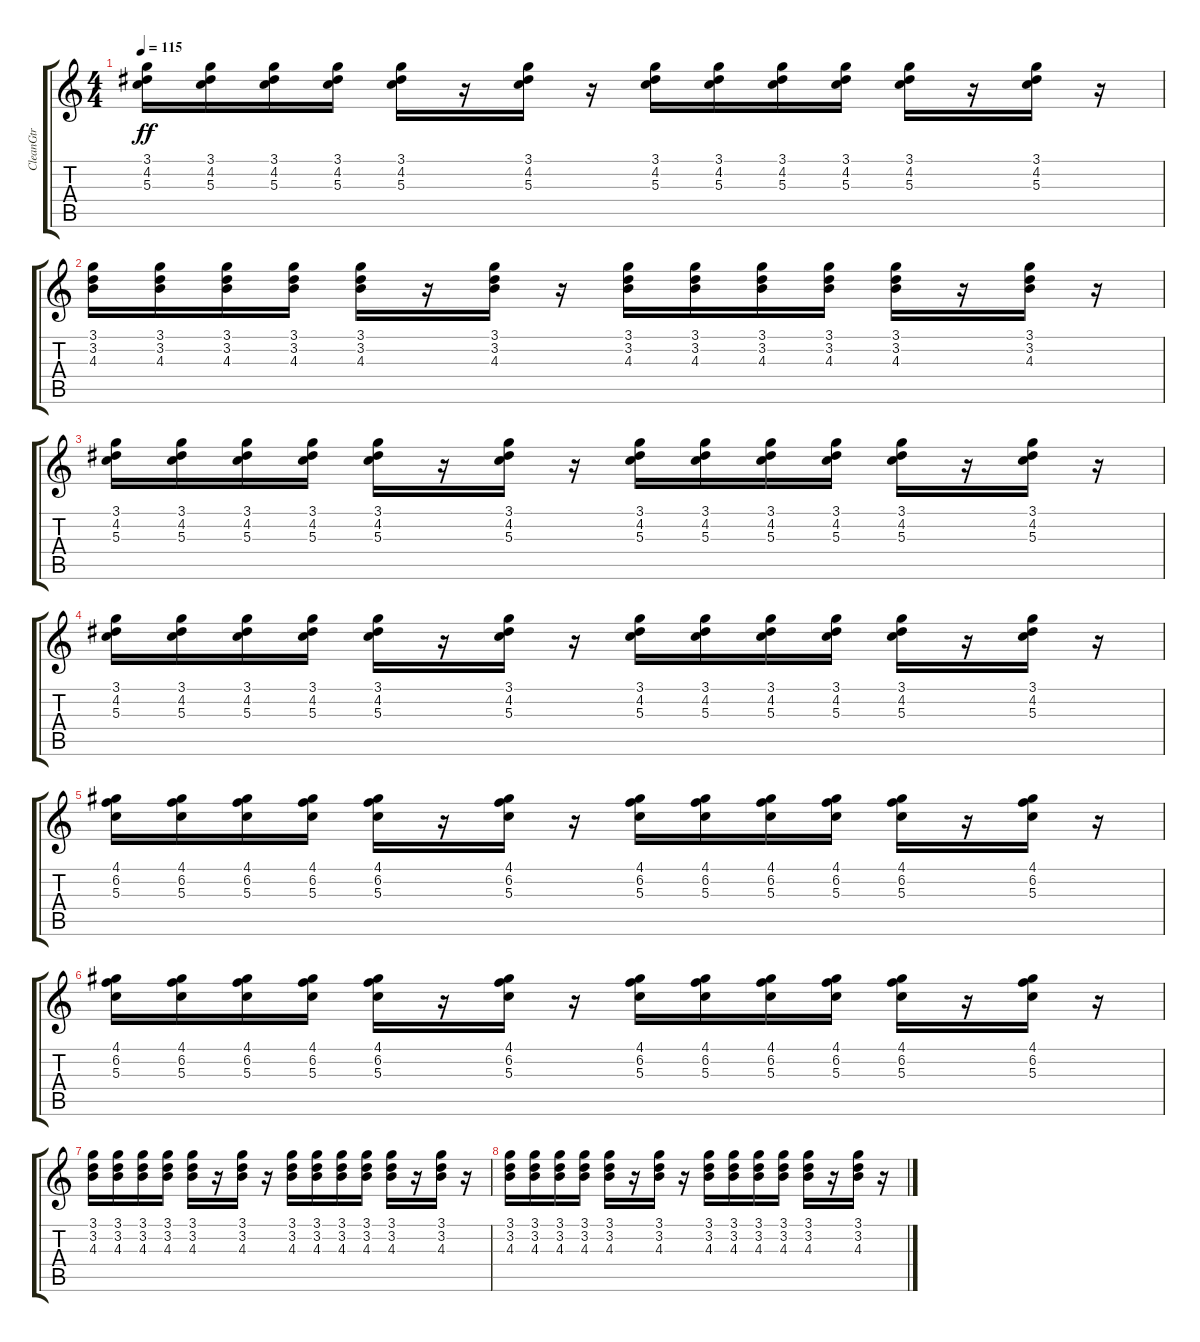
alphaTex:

\track ("CleanGtr" "CleanGtr") {instrument electricguitarclean}
\staff {score tabs}
\tuning (E4 B3 G3 D3 A2 E2) {hide}
\ts (4 4)
\tempo 115
\clef g2
\ks c
(3.1 4.2 5.3).16{dy ff} (3.1 4.2 5.3).16 (3.1 4.2 5.3).16 (3.1 4.2 5.3).16 (3.1 4.2 5.3).16 r.16 (3.1 4.2 5.3).16 r.16 (3.1 4.2 5.3).16 (3.1 4.2 5.3).16 (3.1 4.2 5.3).16 (3.1 4.2 5.3).16 (3.1 4.2 5.3).16 r.16 (3.1 4.2 5.3).16 r.16 |
(3.1 3.2 4.3).16 (3.1 3.2 4.3).16 (3.1 3.2 4.3).16 (3.1 3.2 4.3).16 (3.1 3.2 4.3).16 r.16 (3.1 3.2 4.3).16 r.16 (3.1 3.2 4.3).16 (3.1 3.2 4.3).16 (3.1 3.2 4.3).16 (3.1 3.2 4.3).16 (3.1 3.2 4.3).16 r.16 (3.1 3.2 4.3).16 r.16 |
(3.1 4.2 5.3).16 (3.1 4.2 5.3).16 (3.1 4.2 5.3).16 (3.1 4.2 5.3).16 (3.1 4.2 5.3).16 r.16 (3.1 4.2 5.3).16 r.16 (3.1 4.2 5.3).16 (3.1 4.2 5.3).16 (3.1 4.2 5.3).16 (3.1 4.2 5.3).16 (3.1 4.2 5.3).16 r.16 (3.1 4.2 5.3).16 r.16 |
(3.1 4.2 5.3).16 (3.1 4.2 5.3).16 (3.1 4.2 5.3).16 (3.1 4.2 5.3).16 (3.1 4.2 5.3).16 r.16 (3.1 4.2 5.3).16 r.16 (3.1 4.2 5.3).16 (3.1 4.2 5.3).16 (3.1 4.2 5.3).16 (3.1 4.2 5.3).16 (3.1 4.2 5.3).16 r.16 (3.1 4.2 5.3).16 r.16 |
(4.1 6.2 5.3).16 (4.1 6.2 5.3).16 (4.1 6.2 5.3).16 (4.1 6.2 5.3).16 (4.1 6.2 5.3).16 r.16 (4.1 6.2 5.3).16 r.16 (4.1 6.2 5.3).16 (4.1 6.2 5.3).16 (4.1 6.2 5.3).16 (4.1 6.2 5.3).16 (4.1 6.2 5.3).16 r.16 (4.1 6.2 5.3).16 r.16 |
(4.1 6.2 5.3).16 (4.1 6.2 5.3).16 (4.1 6.2 5.3).16 (4.1 6.2 5.3).16 (4.1 6.2 5.3).16 r.16 (4.1 6.2 5.3).16 r.16 (4.1 6.2 5.3).16 (4.1 6.2 5.3).16 (4.1 6.2 5.3).16 (4.1 6.2 5.3).16 (4.1 6.2 5.3).16 r.16 (4.1 6.2 5.3).16 r.16 |
(3.1 3.2 4.3).16 (3.1 3.2 4.3).16 (3.1 3.2 4.3).16 (3.1 3.2 4.3).16 (3.1 3.2 4.3).16 r.16 (3.1 3.2 4.3).16 r.16 (3.1 3.2 4.3).16 (3.1 3.2 4.3).16 (3.1 3.2 4.3).16 (3.1 3.2 4.3).16 (3.1 3.2 4.3).16 r.16 (3.1 3.2 4.3).16 r.16 |
(3.1 3.2 4.3).16 (3.1 3.2 4.3).16 (3.1 3.2 4.3).16 (3.1 3.2 4.3).16 (3.1 3.2 4.3).16 r.16 (3.1 3.2 4.3).16 r.16 (3.1 3.2 4.3).16 (3.1 3.2 4.3).16 (3.1 3.2 4.3).16 (3.1 3.2 4.3).16 (3.1 3.2 4.3).16 r.16 (3.1 3.2 4.3).16 r.16
